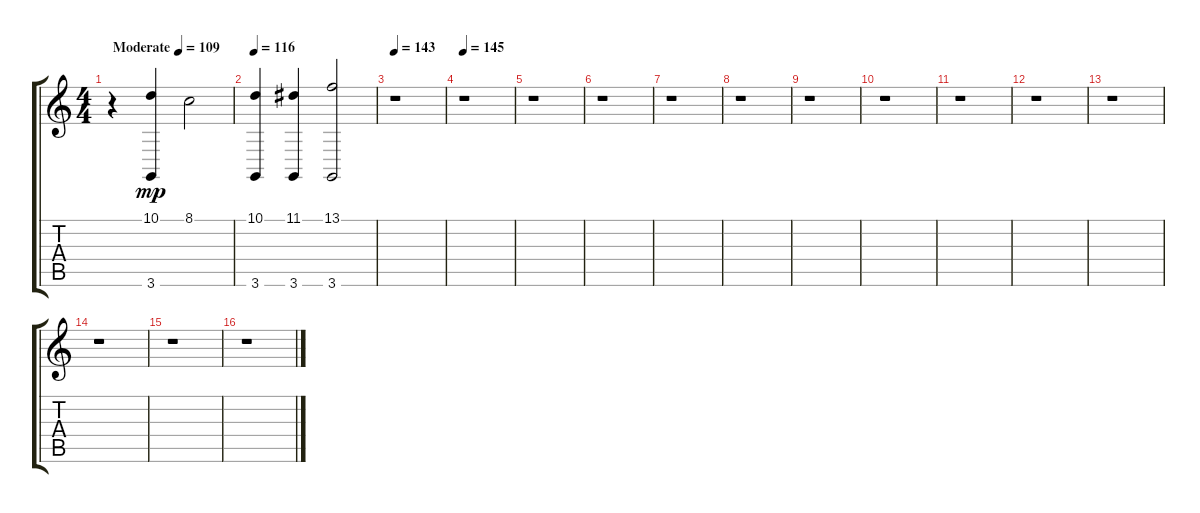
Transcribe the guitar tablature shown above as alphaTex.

\track "" {instrument stringensemble1}
\staff {score tabs}
\tuning (E4 B3 G3 D3 A2 E2) {hide}
\ts (4 4)
\tempo (109 "Moderate")
\clef g2
\ks c
r.4{dy mp instrument stringensemble1} (10.1 3.6).4 8.1.2 |
\tempo 116
(10.1 3.6).4 (11.1 3.6).4 (13.1 3.6).2 |
\tempo 143
r.1 |
\tempo 145
r.1 |
r.1 |
r.1 |
r.1 |
r.1 |
r.1 |
r.1 |
r.1 |
r.1 |
r.1 |
r.1 |
r.1 |
r.1
